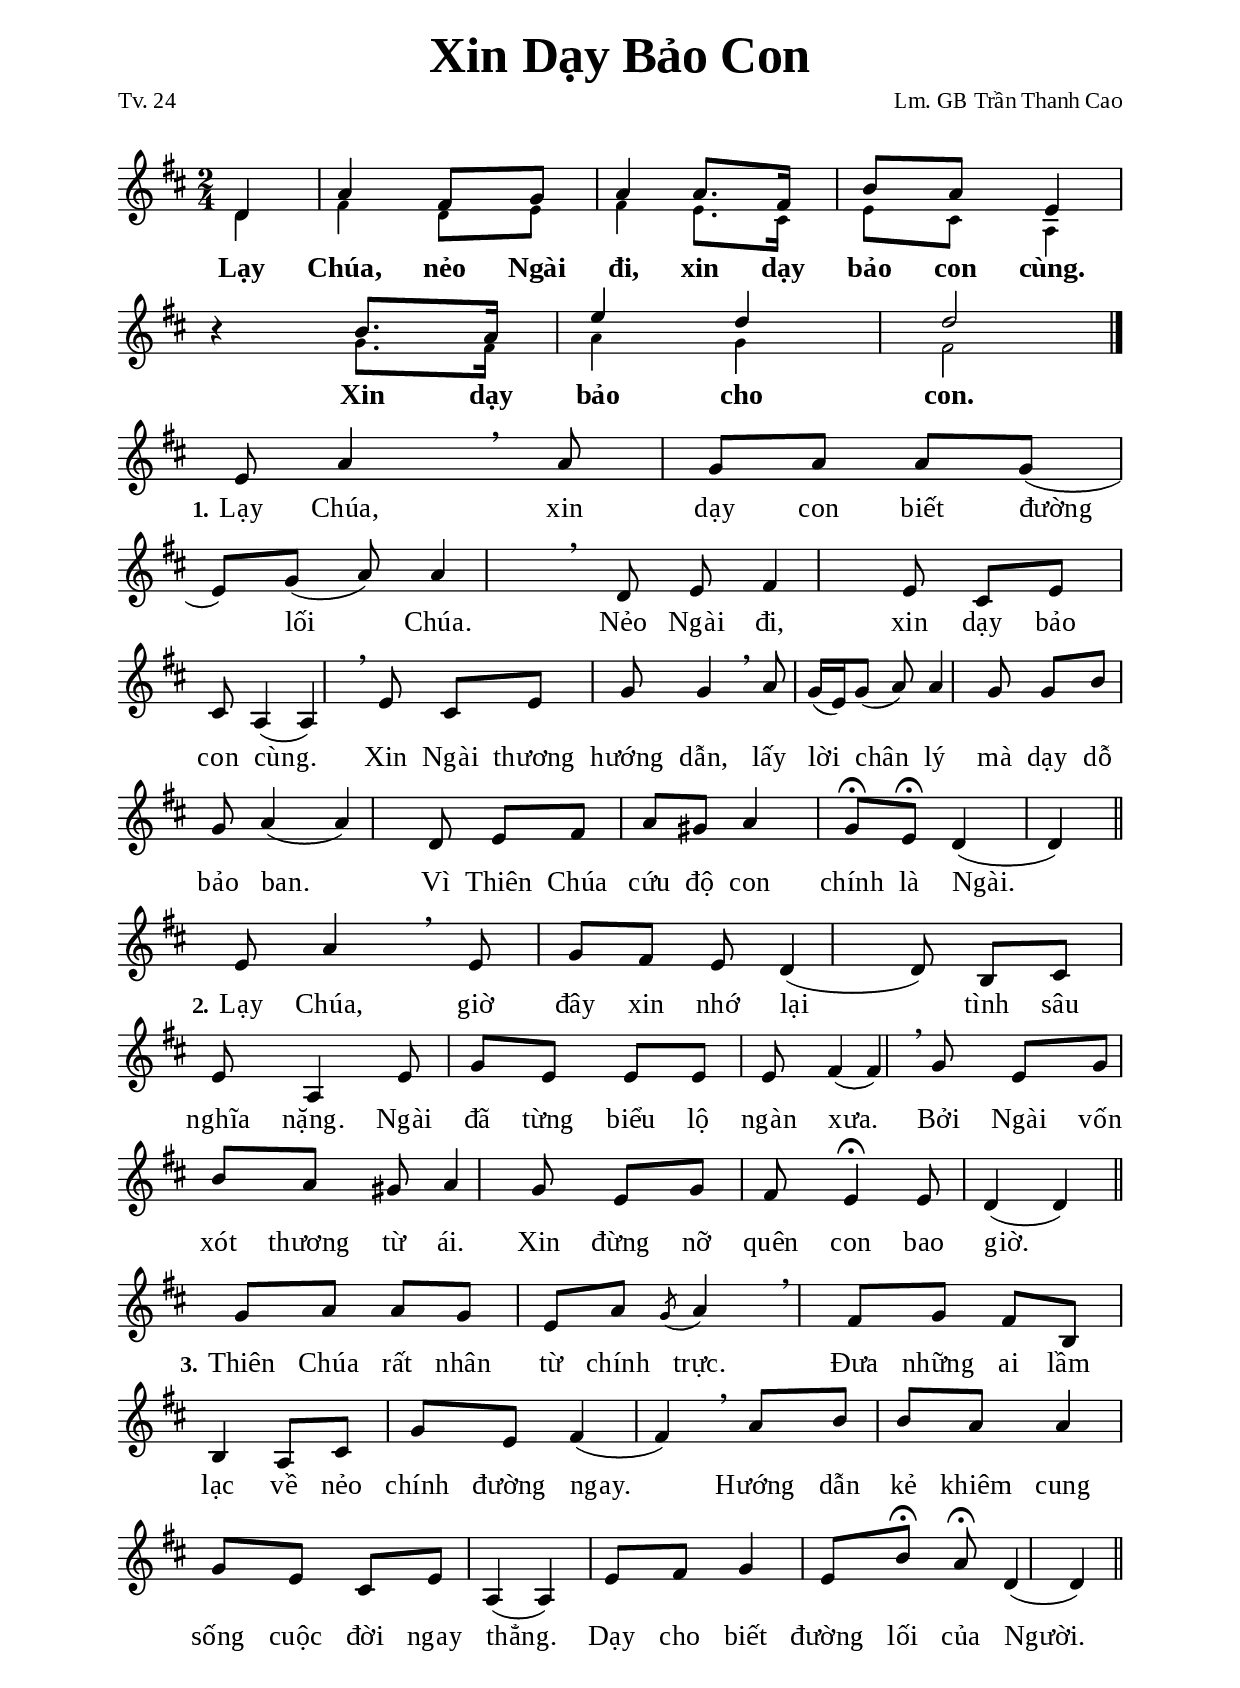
% Cài đặt chung
\version "2.22.1"
\include "english.ly"

\header {
  title = \markup { \fontsize #3 "Xin Dạy Bảo Con" }
  poet = "Tv. 24"
  composer = "Lm. GB Trần Thanh Cao"
  arranger = " "
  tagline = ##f
}

\paper {
  #(set-paper-size "a4")
  top-margin = 10\mm
  bottom-margin = 10\mm
  left-margin = 20\mm
  right-margin = 20\mm
  indent = #0
  #(define fonts
    (make-pango-font-tree
      "Liberation Serif"
      "Liberation Serif"
      "Liberation Serif"
      (/ 20 20)))
  page-count = #1
}

% Nhạc điệp khúc
nhacDiepKhucSop= \relative c' {
  \partial 4 d4 |
  a'4 fs8 g |
  a4 a8. fs16 |
  b8 a e4 |
  r b'8. a16 |
  e'4 d |
  d2 \bar "|."
}

nhacDiepKhucBass= \relative c' {
  \partial 4 d4 |
  fs d8 e |
  fs4 e8. cs16 |
  e8 cs a4 |
  r g'8. fs16 |
  a4 g |
  fs2
}

% Nhạc phiên khúc
nhacPhienKhucMot = \relative c' {
  e8 a4 \breathe
  a8 g a a g (e) g (a) a4 \breathe
  d,8 e fs4 e8 cs e cs a4 (a) \breathe
  e'8 cs e g g4 \breathe
  a8 g16 (e) g8 (a) a4 g8 g b g a4 (a)
  d,8 e fs a gs a4 g8 \fermata e \fermata d4 (d) \bar "||"
}

nhacPhienKhucHai = \relative c' {
  e8 a4 \breathe
  e8 g fs e d4 (d8) b cs e a,4
  e'8 g e e e e fs4 (fs) \breathe
  g8 e g b a gs a4
  g8 e g fs e4 \fermata e8 d4 (d) \bar "||"
}

nhacPhienKhucBa = \relative c'' {
  g8 a a g e a \acciaccatura g8 a4 \breathe
  fs8 g fs b, b4
  a8 cs g' e fs4 (fs) \breathe
  a8 b b a a4 g8 e cs e a,4 (a)
  e'8 fs g4 e8 b' \fermata a \fermata d,4 (d) \bar "||"
}

% Lời điệp khúc
loiDiepKhuc = \lyricmode {
  Lạy Chúa, nẻo Ngài đi, xin dạy bảo con cùng.
  Xin dạy bảo cho con.
}

% Lời phiên khúc
loiPhienKhucMot = \lyricmode {
  \set stanza = #"1."
  Lạy Chúa, xin dạy con biết đường lối Chúa.
  Nẻo Ngài đi, xin dạy bảo con cùng.
  Xin Ngài thương hướng dẫn,
  lấy lời chân lý mà dạy dỗ bảo ban.
  Vì Thiên Chúa cứu độ con chính là Ngài.
}

loiPhienKhucHai = \lyricmode {
  \set stanza = #"2."
  Lạy Chúa, giờ đây xin nhớ lại tình sâu nghĩa nặng.
  Ngài đã từng biểu lộ ngàn xưa.
  Bởi Ngài vốn xót thương từ ái.
  Xin đừng nỡ quên con bao giờ.
}

loiPhienKhucBa = \lyricmode {
  \set stanza = #"3."
  Thiên Chúa rất nhân từ chính trực.
  Đưa những ai lầm lạc về nẻo chính đường ngay.
  Hướng dẫn kẻ khiêm cung sống cuộc đời ngay thẳng.
  Dạy cho biết đường lối của Người.
}


% Dàn trang
\score {
  \new ChoirStaff <<
    \new Staff = diepKhuc \with {
        \consists "Merge_rests_engraver"
        %\magnifyStaff #(magstep +1)
      }
      <<
      \new Voice = beSop {
        \voiceOne \key d \major \time 2/4 \nhacDiepKhucSop
      }
      \new Voice = beBas {
        \override NoteHead.font-size = #-2
        \voiceTwo \key d \major \time 2/4 \nhacDiepKhucBass
      }
    >>
    \new Lyrics \lyricsto beSop \loiDiepKhuc
  >>
  \layout {
    \override Lyrics.LyricText.font-series = #'bold
    \override Lyrics.LyricText.font-size = #+2
    \override Lyrics.LyricSpace.minimum-distance = #4.0
    \override Score.BarNumber.break-visibility = ##(#f #f #f)
    \override Score.SpacingSpanner.uniform-stretching = ##t
  }
}

\score {
  \new ChoirStaff <<
    \new Staff = phienKhuc \with {
        %\magnifyStaff #(magstep +1)
      }
      <<
      \new Voice = beSop {
        \key d \major \time 2/4 \nhacPhienKhucMot
      }
    >>
    \new Lyrics \lyricsto beSop \loiPhienKhucMot
  >>
  \layout {
    \override Staff.TimeSignature.transparent = ##t
    \override Lyrics.LyricText.font-size = #+2
    \override Lyrics.LyricSpace.minimum-distance = #1.4
    \override Score.BarNumber.break-visibility = ##(#f #f #f)
    \override Score.SpacingSpanner.uniform-stretching = ##t
    \set Score.barAlways = ##t
    \set Score.defaultBarType = ""
  } 
}

\score {
  \new ChoirStaff <<
    \new Staff = phienKhuc \with {
        %\magnifyStaff #(magstep +1)
      }
      <<
      \new Voice = beSop {
        \key d \major \time 2/4 \nhacPhienKhucHai
      }
    >>
    \new Lyrics \lyricsto beSop \loiPhienKhucHai
  >>
  \layout {
    \override Staff.TimeSignature.transparent = ##t
    \override Lyrics.LyricText.font-size = #+2
    \override Lyrics.LyricSpace.minimum-distance = #3.0
    \override Score.BarNumber.break-visibility = ##(#f #f #f)
    \override Score.SpacingSpanner.uniform-stretching = ##t
    \set Score.barAlways = ##t
    \set Score.defaultBarType = ""
  } 
}

\score {
  \new ChoirStaff <<
    \new Staff = phienKhuc \with {
        %\magnifyStaff #(magstep +1)
      }
      <<
      \new Voice = beSop {
        \key d \major \time 2/4 \nhacPhienKhucBa
      }
    >>
    \new Lyrics \lyricsto beSop \loiPhienKhucBa
  >>
  \layout {
    \override Staff.TimeSignature.transparent = ##t
    \override Lyrics.LyricText.font-size = #+2
    \override Lyrics.LyricSpace.minimum-distance = #2.2
    \override Score.BarNumber.break-visibility = ##(#f #f #f)
    \override Score.SpacingSpanner.uniform-stretching = ##t
    \set Score.barAlways = ##t
    \set Score.defaultBarType = ""
  } 
}
